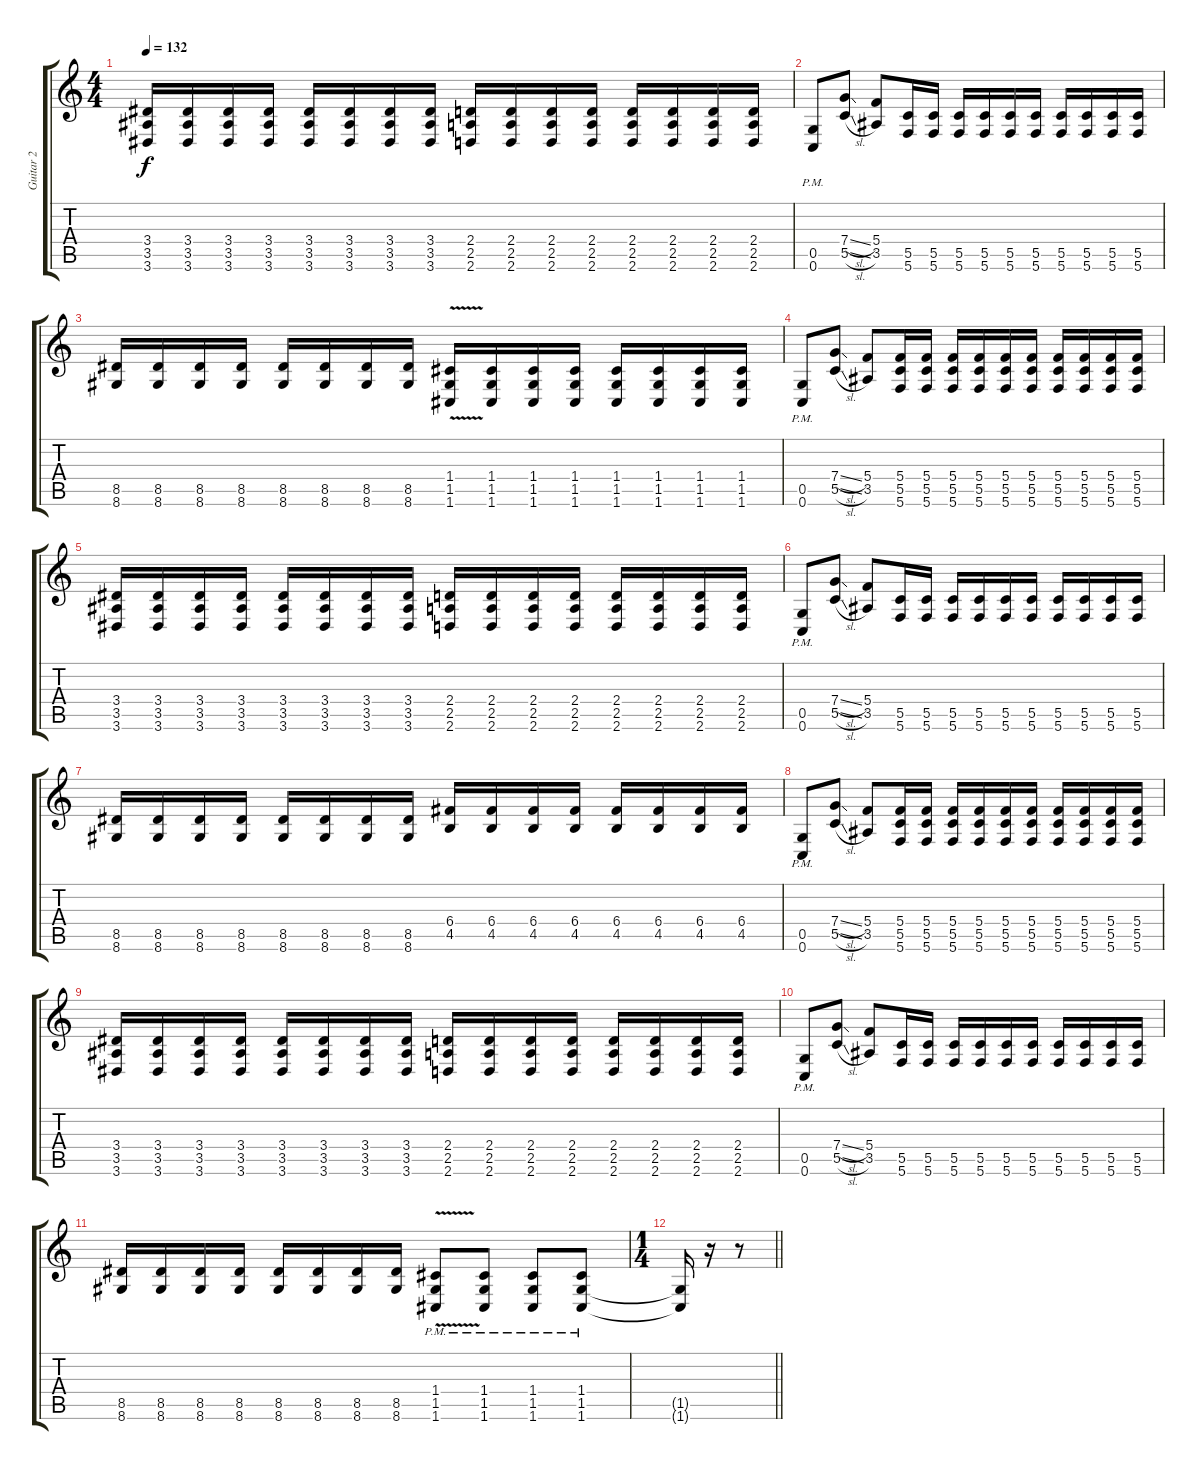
\track ("Guitar 2" "Guitar 2") {instrument overdrivenguitar}
\staff {score tabs}
\tuning (D4 A3 F3 C3 G2 C2) {hide}
\ts (4 4)
\tempo 132
\clef g2
\ks c
(3.4 3.5 3.6).16{dy f} (3.4 3.5 3.6).16 (3.4 3.5 3.6).16 (3.4 3.5 3.6).16 (3.4 3.5 3.6).16 (3.4 3.5 3.6).16 (3.4 3.5 3.6).16 (3.4 3.5 3.6).16 (2.4 2.5 2.6).16 (2.4 2.5 2.6).16 (2.4 2.5 2.6).16 (2.4 2.5 2.6).16 (2.4 2.5 2.6).16 (2.4 2.5 2.6).16 (2.4 2.5 2.6).16 (2.4 2.5 2.6).16 |
(0.5{pm} 0.6{pm}).8 (7.4{sl} 5.5{sl}).8 (5.4 3.5).8 (5.5 5.6).16 (5.5 5.6).16 (5.5 5.6).16 (5.5 5.6).16 (5.5 5.6).16 (5.5 5.6).16 (5.5 5.6).16 (5.5 5.6).16 (5.5 5.6).16 (5.5 5.6).16 |
(8.5 8.6).16 (8.5 8.6).16 (8.5 8.6).16 (8.5 8.6).16 (8.5 8.6).16 (8.5 8.6).16 (8.5 8.6).16 (8.5 8.6).16 (1.4{v} 1.5 1.6).16 (1.4 1.5 1.6).16 (1.4 1.5 1.6).16 (1.4 1.5 1.6).16 (1.4 1.5 1.6).16 (1.4 1.5 1.6).16 (1.4 1.5 1.6).16 (1.4 1.5 1.6).16 |
(0.5{pm} 0.6{pm}).8 (7.4{sl} 5.5{sl}).8 (5.4 3.5).8 (5.4 5.5 5.6).16 (5.4 5.5 5.6).16 (5.4 5.5 5.6).16 (5.4 5.5 5.6).16 (5.4 5.5 5.6).16 (5.4 5.5 5.6).16 (5.4 5.5 5.6).16 (5.4 5.5 5.6).16 (5.4 5.5 5.6).16 (5.4 5.5 5.6).16 |
(3.4 3.5 3.6).16 (3.4 3.5 3.6).16 (3.4 3.5 3.6).16 (3.4 3.5 3.6).16 (3.4 3.5 3.6).16 (3.4 3.5 3.6).16 (3.4 3.5 3.6).16 (3.4 3.5 3.6).16 (2.4 2.5 2.6).16 (2.4 2.5 2.6).16 (2.4 2.5 2.6).16 (2.4 2.5 2.6).16 (2.4 2.5 2.6).16 (2.4 2.5 2.6).16 (2.4 2.5 2.6).16 (2.4 2.5 2.6).16 |
(0.5{pm} 0.6{pm}).8 (7.4{sl} 5.5{sl}).8 (5.4 3.5).8 (5.5 5.6).16 (5.5 5.6).16 (5.5 5.6).16 (5.5 5.6).16 (5.5 5.6).16 (5.5 5.6).16 (5.5 5.6).16 (5.5 5.6).16 (5.5 5.6).16 (5.5 5.6).16 |
(8.5 8.6).16 (8.5 8.6).16 (8.5 8.6).16 (8.5 8.6).16 (8.5 8.6).16 (8.5 8.6).16 (8.5 8.6).16 (8.5 8.6).16 (6.4 4.5).16 (6.4 4.5).16 (6.4 4.5).16 (6.4 4.5).16 (6.4 4.5).16 (6.4 4.5).16 (6.4 4.5).16 (6.4 4.5).16 |
(0.5{pm} 0.6{pm}).8 (7.4{sl} 5.5{sl}).8 (5.4 3.5).8 (5.4 5.5 5.6).16 (5.4 5.5 5.6).16 (5.4 5.5 5.6).16 (5.4 5.5 5.6).16 (5.4 5.5 5.6).16 (5.4 5.5 5.6).16 (5.4 5.5 5.6).16 (5.4 5.5 5.6).16 (5.4 5.5 5.6).16 (5.4 5.5 5.6).16 |
(3.4 3.5 3.6).16 (3.4 3.5 3.6).16 (3.4 3.5 3.6).16 (3.4 3.5 3.6).16 (3.4 3.5 3.6).16 (3.4 3.5 3.6).16 (3.4 3.5 3.6).16 (3.4 3.5 3.6).16 (2.4 2.5 2.6).16 (2.4 2.5 2.6).16 (2.4 2.5 2.6).16 (2.4 2.5 2.6).16 (2.4 2.5 2.6).16 (2.4 2.5 2.6).16 (2.4 2.5 2.6).16 (2.4 2.5 2.6).16 |
(0.5{pm} 0.6{pm}).8 (7.4{sl} 5.5{sl}).8 (5.4 3.5).8 (5.5 5.6).16 (5.5 5.6).16 (5.5 5.6).16 (5.5 5.6).16 (5.5 5.6).16 (5.5 5.6).16 (5.5 5.6).16 (5.5 5.6).16 (5.5 5.6).16 (5.5 5.6).16 |
(8.5 8.6).16 (8.5 8.6).16 (8.5 8.6).16 (8.5 8.6).16 (8.5 8.6).16 (8.5 8.6).16 (8.5 8.6).16 (8.5 8.6).16 (1.4{v pm} 1.5{pm} 1.6{pm}).8 (1.4{pm} 1.5{pm} 1.6{pm}).8 (1.4{pm} 1.5{pm} 1.6{pm}).8 (1.4{pm} 1.5{pm} 1.6{pm}).8 |
\ts (1 4)
\barLineRight lightlight
(1.5{t} 1.6{t}).16 r.16 r.8
